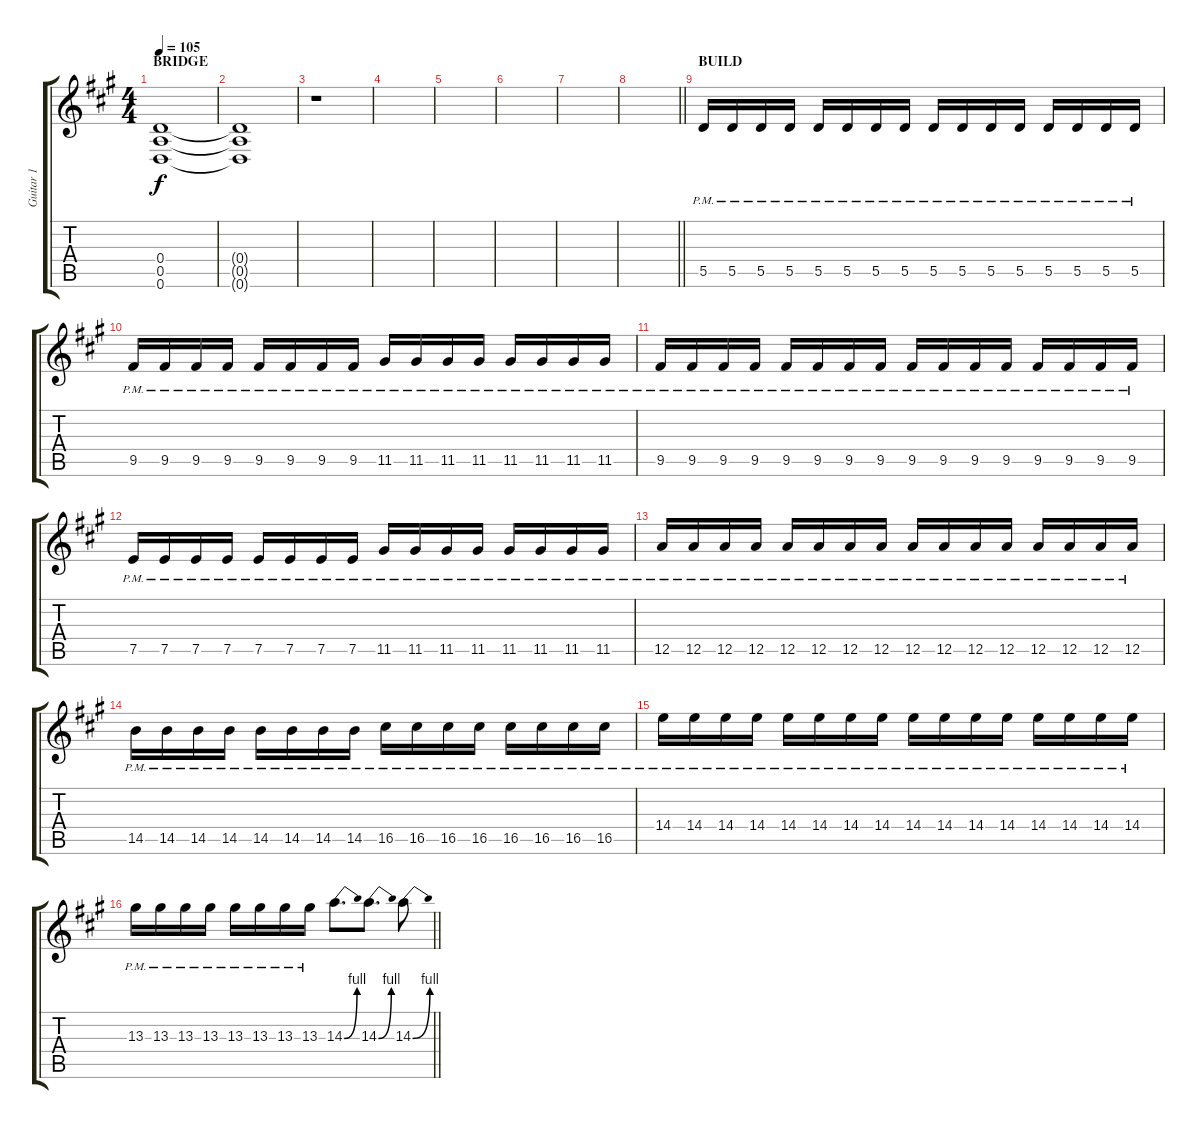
\track ("Guitar 1" "Guitar 1") {instrument electricguitarjazz}
\staff {score tabs}
\tuning (E4 B3 G3 D3 A2 D2) {hide}
\ts (4 4)
\section ("" "BRIDGE")
\tempo 105
\clef g2
\ks f#minor
(0.4 0.5 0.6).1{dy f volume 0} |
(0.4{t} 0.5{t} 0.6{t}).1 |
r.1 |
|
|
|
|
\barLineRight lightlight
|
\section ("" "BUILD")
5.5{pm}.16{volume 14} 5.5{pm}.16 5.5{pm}.16 5.5{pm}.16 5.5{pm}.16 5.5{pm}.16 5.5{pm}.16 5.5{pm}.16 5.5{pm}.16 5.5{pm}.16 5.5{pm}.16 5.5{pm}.16 5.5{pm}.16 5.5{pm}.16 5.5{pm}.16 5.5{pm}.16 |
9.5{pm}.16 9.5{pm}.16 9.5{pm}.16 9.5{pm}.16 9.5{pm}.16 9.5{pm}.16 9.5{pm}.16 9.5{pm}.16 11.5{pm}.16 11.5{pm}.16 11.5{pm}.16 11.5{pm}.16 11.5{pm}.16 11.5{pm}.16 11.5{pm}.16 11.5{pm}.16 |
9.5{pm}.16 9.5{pm}.16 9.5{pm}.16 9.5{pm}.16 9.5{pm}.16 9.5{pm}.16 9.5{pm}.16 9.5{pm}.16 9.5{pm}.16 9.5{pm}.16 9.5{pm}.16 9.5{pm}.16 9.5{pm}.16 9.5{pm}.16 9.5{pm}.16 9.5{pm}.16 |
7.5{pm}.16 7.5{pm}.16 7.5{pm}.16 7.5{pm}.16 7.5{pm}.16 7.5{pm}.16 7.5{pm}.16 7.5{pm}.16 11.5{pm}.16 11.5{pm}.16 11.5{pm}.16 11.5{pm}.16 11.5{pm}.16 11.5{pm}.16 11.5{pm}.16 11.5{pm}.16 |
12.5{pm}.16 12.5{pm}.16 12.5{pm}.16 12.5{pm}.16 12.5{pm}.16 12.5{pm}.16 12.5{pm}.16 12.5{pm}.16 12.5{pm}.16 12.5{pm}.16 12.5{pm}.16 12.5{pm}.16 12.5{pm}.16 12.5{pm}.16 12.5{pm}.16 12.5{pm}.16 |
14.5{pm}.16 14.5{pm}.16 14.5{pm}.16 14.5{pm}.16 14.5{pm}.16 14.5{pm}.16 14.5{pm}.16 14.5{pm}.16 16.5{pm}.16 16.5{pm}.16 16.5{pm}.16 16.5{pm}.16 16.5{pm}.16 16.5{pm}.16 16.5{pm}.16 16.5{pm}.16 |
14.4{pm}.16 14.4{pm}.16 14.4{pm}.16 14.4{pm}.16 14.4{pm}.16 14.4{pm}.16 14.4{pm}.16 14.4{pm}.16 14.4{pm}.16 14.4{pm}.16 14.4{pm}.16 14.4{pm}.16 14.4{pm}.16 14.4{pm}.16 14.4{pm}.16 14.4{pm}.16 |
\barLineRight lightlight
13.3{pm}.16 13.3{pm}.16 13.3{pm}.16 13.3{pm}.16 13.3{pm}.16 13.3{pm}.16 13.3{pm}.16 13.3{pm}.16 14.3{be (bend 0 0 60 4)}.8{d} 14.3{be (bend 0 0 60 4)}.8{d} 14.3{be (bend 0 0 60 4)}.8
